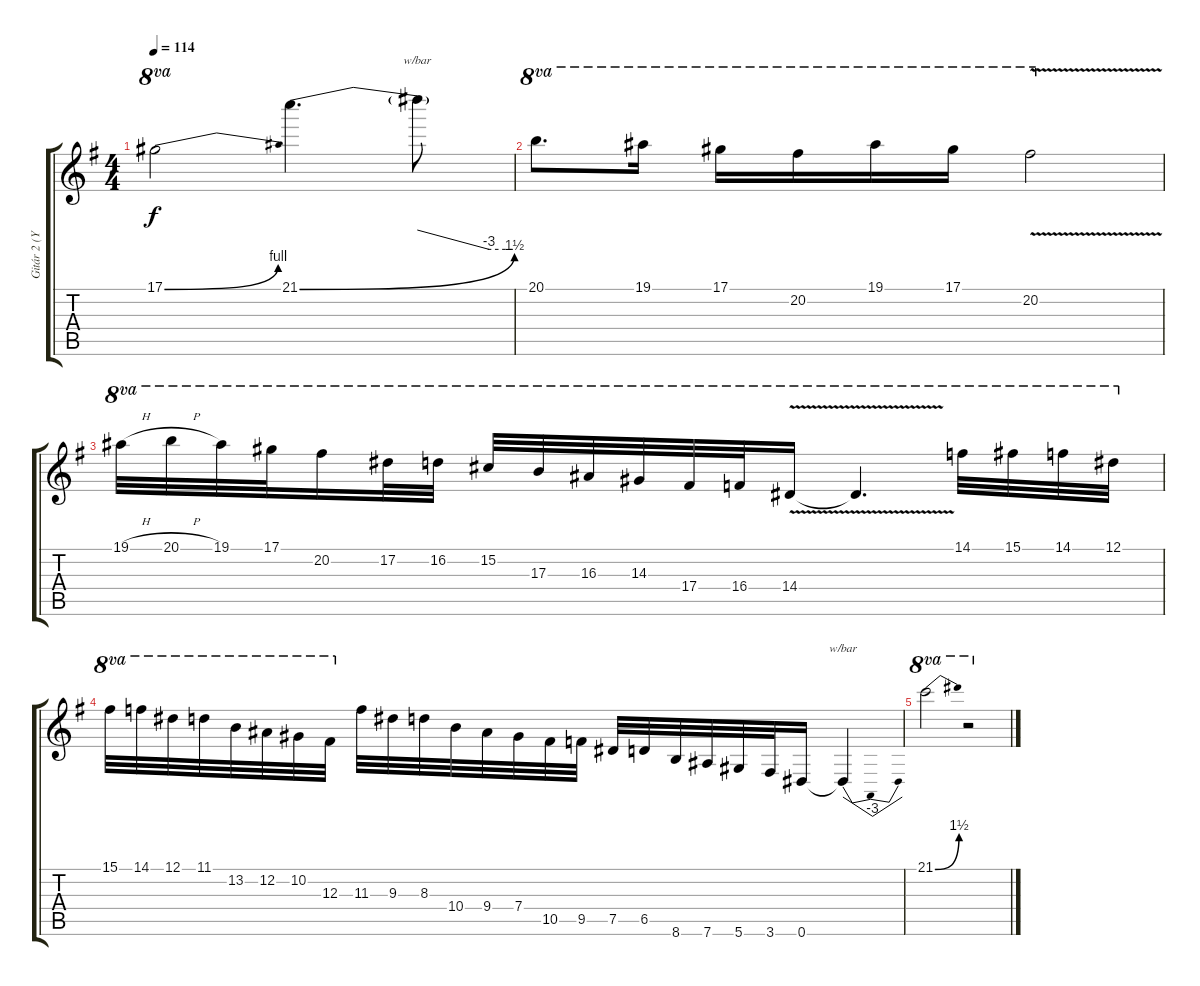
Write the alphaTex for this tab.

\track ("Gitár 2 (Yngwie Malmsteen)" "Gitár 2 (Y") {instrument distortionguitar}
\staff {score tabs}
\tuning (Eb4 Bb3 Gb3 Db3 Ab2 Eb2) {hide}
\ts (4 4)
\tempo 114
\clef g2
\ks g
17.1{be (bend 0 0 60 4)}.2{ot 8va dy f} 21.1{be (bend 0 0 60 6)}.4{d} 21.1{t}.8{tbe (custom default 0 0 45 -12 60 -12)} |
20.1.8{d ot 8va} 19.1.16{ot 8va} 17.1.16{ot 8va} 20.2.16{ot 8va} 19.1.16{ot 8va} 17.1.16{ot 8va} 20.2{v}.2{ot 8va} |
19.1{h}.32{ot 8va} 20.1{h}.32{ot 8va} 19.1.32{ot 8va} 17.1.32{ot 8va} 20.2.16{ot 8va} 17.2.32{ot 8va} 16.2.32{ot 8va} 15.2.32{ot 8va} 17.3.32{ot 8va} 16.3.32{ot 8va} 14.3.32{ot 8va} 17.4.32{ot 8va} 16.4.32{ot 8va} 14.4{v}.16{ot 8va} 14.4{t}.4{d ot 8va} 14.1.32{ot 8va} 15.1.32{ot 8va} 14.1.32{ot 8va} 12.1.32{ot 8va} |
15.1.32{ot 8va} 14.1.32{ot 8va} 12.1.32{ot 8va} 11.1.32{ot 8va} 13.2.32{ot 8va} 12.2.32{ot 8va} 10.2.32{ot 8va} 12.3.32{ot 8va} 11.3.32 9.3.32 8.3.32 10.4.32 9.4.32 7.4.32 10.5.32 9.5.32 7.5.32 6.5.32 8.6.32 7.6.32 5.6.32 3.6.32 0.6.16 0.6{t}.4{tbe (dip default 0 0 30 -12 60 0)} |
21.1{be (bend 0 0 60 6)}.2{ot 8va} r.2{ot 8va}
